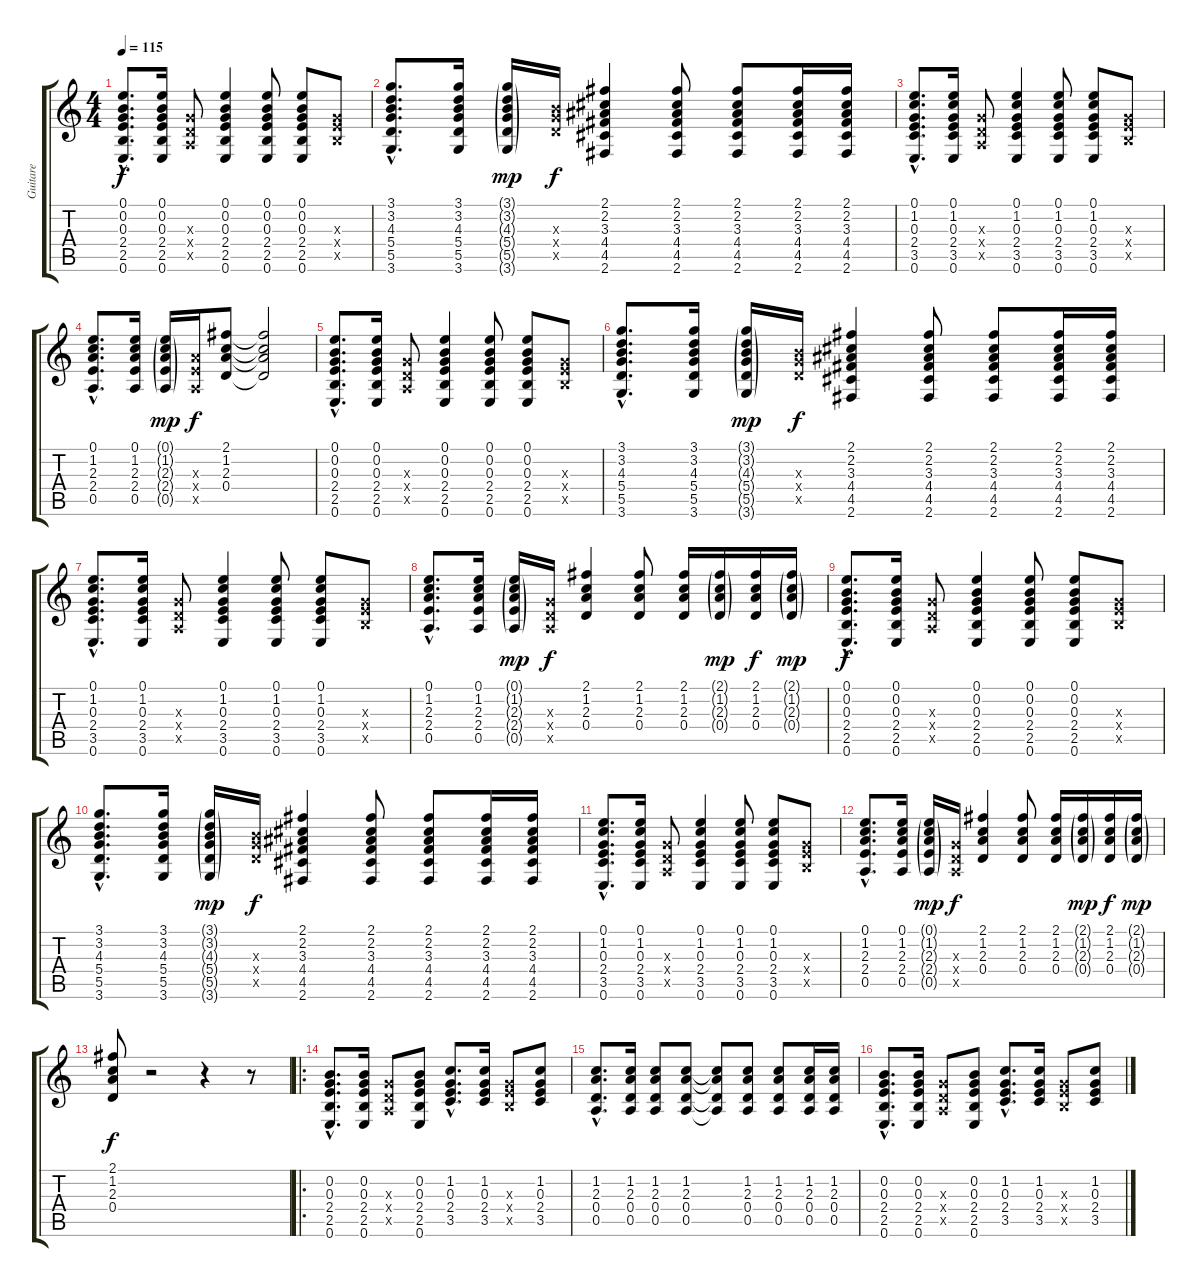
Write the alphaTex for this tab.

\track ("Guitare" "Guitare") {instrument acousticguitarnylon}
\staff {score tabs}
\tuning (E4 B3 G3 D3 A2 E2) {hide}
\ts (4 4)
\tempo 115
\clef g2
\ks c
(0.1{hac} 0.2{hac} 0.3{hac} 2.4{hac} 2.5{hac} 0.6{hac}).8{d dy f instrument acousticguitarnylon} (0.1 0.2 0.3 2.4 2.5 0.6).16 (0.3{x} 0.4{x} 0.5{x}).8 (0.1 0.2 0.3 2.4 2.5 0.6).4 (0.1 0.2 0.3 2.4 2.5 0.6).8 (0.1 0.2 0.3 2.4 2.5 0.6).8 (0.3{x} 2.4{x} 2.5{x}).8 |
(3.1{hac} 3.2{hac} 4.3{hac} 5.4{hac} 5.5{hac} 3.6{hac}).8{d} (3.1 3.2 4.3 5.4 5.5 3.6).16 (3.1{g} 3.2{g} 4.3{g} 5.4{g} 5.5{g} 3.6{g}).16{dy mp} (4.3{x} 5.4{x} 5.5{x}).16{dy f} (2.1 2.2 3.3 4.4 4.5 2.6).4 (2.1 2.2 3.3 4.4 4.5 2.6).8 (2.1 2.2 3.3 4.4 4.5 2.6).8 (2.1 2.2 3.3 4.4 4.5 2.6).16 (2.1 2.2 3.3 4.4 4.5 2.6).16 |
(0.1{hac} 1.2{hac} 0.3{hac} 2.4{hac} 3.5{hac} 0.6{hac}).8{d} (0.1 1.2 0.3 2.4 3.5 0.6).16 (0.3{x} 0.4{x} 0.5{x}).8 (0.1 1.2 0.3 2.4 3.5 0.6).4 (0.1 1.2 0.3 2.4 3.5 0.6).8 (0.1 1.2 0.3 2.4 3.5 0.6).8 (0.3{x} 2.4{x} 2.5{x}).8 |
(0.1{hac} 1.2{hac} 2.3{hac} 2.4{hac} 0.5{hac}).8{d} (0.1 1.2 2.3 2.4 0.5).16 (0.1{g} 1.2{g} 2.3{g} 2.4{g} 0.5{g}).16{dy mp} (2.3{x} 2.4{x} 0.5{x}).16{dy f} (2.1 1.2 2.3 0.4).8 (2.1{t} 1.2{t} 2.3{t} 0.4{t}).2 |
(0.1{hac} 0.2{hac} 0.3{hac} 2.4{hac} 2.5{hac} 0.6{hac}).8{d} (0.1 0.2 0.3 2.4 2.5 0.6).16 (0.3{x} 0.4{x} 0.5{x}).8 (0.1 0.2 0.3 2.4 2.5 0.6).4 (0.1 0.2 0.3 2.4 2.5 0.6).8 (0.1 0.2 0.3 2.4 2.5 0.6).8 (0.3{x} 2.4{x} 2.5{x}).8 |
(3.1{hac} 3.2{hac} 4.3{hac} 5.4{hac} 5.5{hac} 3.6{hac}).8{d} (3.1 3.2 4.3 5.4 5.5 3.6).16 (3.1{g} 3.2{g} 4.3{g} 5.4{g} 5.5{g} 3.6{g}).16{dy mp} (4.3{x} 5.4{x} 5.5{x}).16{dy f} (2.1 2.2 3.3 4.4 4.5 2.6).4 (2.1 2.2 3.3 4.4 4.5 2.6).8 (2.1 2.2 3.3 4.4 4.5 2.6).8 (2.1 2.2 3.3 4.4 4.5 2.6).16 (2.1 2.2 3.3 4.4 4.5 2.6).16 |
(0.1{hac} 1.2{hac} 0.3{hac} 2.4{hac} 3.5{hac} 0.6{hac}).8{d} (0.1 1.2 0.3 2.4 3.5 0.6).16 (0.3{x} 0.4{x} 0.5{x}).8 (0.1 1.2 0.3 2.4 3.5 0.6).4 (0.1 1.2 0.3 2.4 3.5 0.6).8 (0.1 1.2 0.3 2.4 3.5 0.6).8 (0.3{x} 2.4{x} 2.5{x}).8 |
(0.1{hac} 1.2{hac} 2.3{hac} 2.4{hac} 0.5{hac}).8{d} (0.1 1.2 2.3 2.4 0.5).16 (0.1{g} 1.2{g} 2.3{g} 2.4{g} 0.5{g}).16{dy mp} (0.3{x} 0.4{x} 0.5{x}).16{dy f} (2.1 1.2 2.3 0.4).4 (2.1 1.2 2.3 0.4).8 (2.1 1.2 2.3 0.4).16 (2.1{g} 1.2{g} 2.3{g} 0.4{g}).16{dy mp} (2.1 1.2 2.3 0.4).16{dy f} (2.1{g} 1.2{g} 2.3{g} 0.4{g}).16{dy mp} |
(0.1{hac} 0.2{hac} 0.3{hac} 2.4{hac} 2.5{hac} 0.6{hac}).8{d dy f} (0.1 0.2 0.3 2.4 2.5 0.6).16 (0.3{x} 0.4{x} 0.5{x}).8 (0.1 0.2 0.3 2.4 2.5 0.6).4 (0.1 0.2 0.3 2.4 2.5 0.6).8 (0.1 0.2 0.3 2.4 2.5 0.6).8 (0.3{x} 2.4{x} 2.5{x}).8 |
(3.1{hac} 3.2{hac} 4.3{hac} 5.4{hac} 5.5{hac} 3.6{hac}).8{d} (3.1 3.2 4.3 5.4 5.5 3.6).16 (3.1{g} 3.2{g} 4.3{g} 5.4{g} 5.5{g} 3.6{g}).16{dy mp} (4.3{x} 5.4{x} 5.5{x}).16{dy f} (2.1 2.2 3.3 4.4 4.5 2.6).4 (2.1 2.2 3.3 4.4 4.5 2.6).8 (2.1 2.2 3.3 4.4 4.5 2.6).8 (2.1 2.2 3.3 4.4 4.5 2.6).16 (2.1 2.2 3.3 4.4 4.5 2.6).16 |
(0.1{hac} 1.2{hac} 0.3{hac} 2.4{hac} 3.5{hac} 0.6{hac}).8{d} (0.1 1.2 0.3 2.4 3.5 0.6).16 (0.3{x} 0.4{x} 0.5{x}).8 (0.1 1.2 0.3 2.4 3.5 0.6).4 (0.1 1.2 0.3 2.4 3.5 0.6).8 (0.1 1.2 0.3 2.4 3.5 0.6).8 (0.3{x} 2.4{x} 2.5{x}).8 |
(0.1{hac} 1.2{hac} 2.3{hac} 2.4{hac} 0.5{hac}).8{d} (0.1 1.2 2.3 2.4 0.5).16 (0.1{g} 1.2{g} 2.3{g} 2.4{g} 0.5{g}).16{dy mp} (0.3{x} 0.4{x} 0.5{x}).16{dy f} (2.1 1.2 2.3 0.4).4 (2.1 1.2 2.3 0.4).8 (2.1 1.2 2.3 0.4).16 (2.1{g} 1.2{g} 2.3{g} 0.4{g}).16{dy mp} (2.1 1.2 2.3 0.4).16{dy f} (2.1{g} 1.2{g} 2.3{g} 0.4{g}).16{dy mp} |
(2.1 1.2 2.3 0.4).8{dy f} r.2 r.4 r.8 |
\ro
(0.2{hac} 0.3{hac} 2.4{hac} 2.5{hac} 0.6{hac}).8{d} (0.2 0.3 2.4 2.5 0.6).16 (0.3{x} 0.4{x} 0.5{x}).8 (0.2 0.3 2.4 2.5 0.6).8 (1.2{hac} 0.3{hac} 2.4{hac} 3.5{hac}).8{d} (1.2 0.3 2.4 3.5).16 (0.3{x} 2.4{x} 2.5{x}).8 (1.2 0.3 2.4 3.5).8 |
(1.2{hac} 2.3{hac} 0.4{hac} 0.5{hac}).8{d} (1.2 2.3 0.4 0.5).16 (1.2 2.3 0.4 0.5).8 (1.2 2.3 0.4 0.5).8 (1.2{t} 2.3{t} 0.4{t} 0.5{t}).8 (1.2 2.3 0.4 0.5).8 (1.2 2.3 0.4 0.5).8 (1.2 2.3 0.4 0.5).16 (1.2 2.3 0.4 0.5).16 |
(0.2{hac} 0.3{hac} 2.4{hac} 2.5{hac} 0.6{hac}).8{d} (0.2 0.3 2.4 2.5 0.6).16 (0.3{x} 0.4{x} 0.5{x}).8 (0.2 0.3 2.4 2.5 0.6).8 (1.2{hac} 0.3{hac} 2.4{hac} 3.5{hac}).8{d} (1.2 0.3 2.4 3.5).16 (0.3{x} 2.4{x} 2.5{x}).8 (1.2 0.3 2.4 3.5).8
